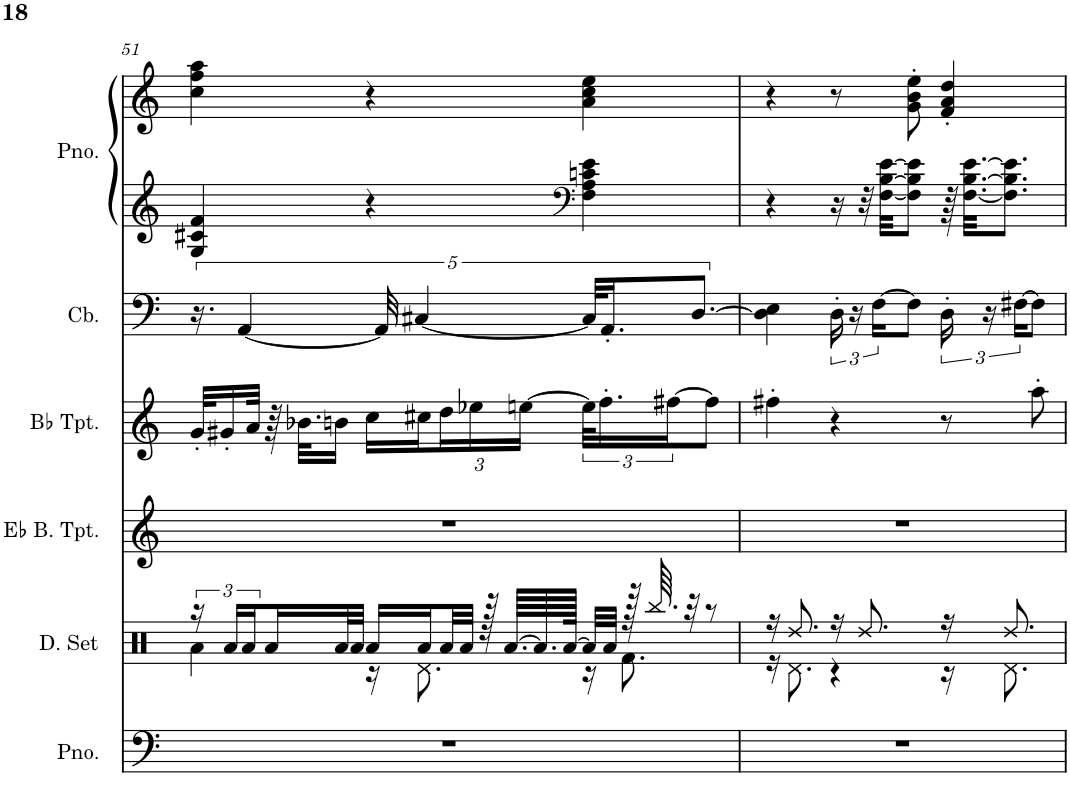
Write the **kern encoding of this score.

**kern	**kern	**kern	**kern	**kern	**kern	**kern
*part6	*part5	*part4	*part3	*part2	*part1	*part1
*staff7	*staff6	*staff5	*staff4	*staff3	*staff2	*staff1
*I"Piano	*I"Drumset	*I"Eb Bass Trumpet	*I"Bb Trumpet	*I"Contrabass	*I"Piano, Satin Doll	*
*I'Pno.	*I'D. Set	*I'Eb B. Tpt.	*I'Bb Tpt.	*I'Cb.	*I'Pno.	*
!!LO:PB:g=z
*clefF4	*clefX	*clefG2	*clefG2	*clefF4	*clefF4	*clefG2
*	*	*Trd5c9	*Trd1c2	*Trd7c12	*	*
*k[]	*k[]	*k[]	*k[]	*k[]	*k[]	*k[]
*M3/4	*M3/4	*M3/4	*M3/4	*M3/4	*M3/4	*M3/4
=51	=51	=51	=51	=51	=51	=51
*	*^	*	*	*	*	*
2.r	24r	4Ra\	2.r	32g'/KLL	20.r	4G/ 4c#X/ 4f/	4cc\ 4ff\ 4aa\
.	.	.	.	16g#X'/	.	.	.
.	24Ra/LL	.	.	.	.	.	.
.	.	.	.	.	[5AA/	.	.
.	24Ra/	.	.	.	.	.	.
.	.	.	.	32a/JJk	.	.	.
.	16Ra/	.	.	64r	.	.	.
.	.	.	.	32.b-X\KLL	.	.	.
.	32Ra/L	.	.	16bn\JJ	.	.	.
.	32Ra/JJJ	.	.	.	.	.	.
.	16Ra/LL	16r	.	16cc\LL	.	4r	4r
.	.	.	.	.	40AA/]	.	.
.	.	.	.	.	[5C#X/	.	.
.	16Ra/	8.Rd\	.	16cc#X\	.	.	.
*	*	*	*	*Xbrackettup	*	*	*
.	32Ra/L	.	.	24dd\	.	.	.
.	32Ra/JJJ	.	.	.	.	.	.
.	.	.	.	24ee-X\	.	.	.
.	128r	.	.	.	.	.	.
.	[64.Ra/LLLL	.	.	.	.	.	.
.	.	.	.	[24een\JJ	.	.	.
.	64.Ra/]	.	.	.	.	.	.
.	[128Ra/JJJJk	.	.	.	.	.	.
*	*	*	*	*	*	*clefF4	*
*	*	*	*	*brackettup	*	*	*
.	32Ra/LLL]	16r	.	48ee\KLL]	40C#/KLL]	4F\ 4A\ 4cn\ 4e\	4a\ 4cc\ 4ee\
.	.	.	.	24.ff'\	.	.	.
.	.	.	.	.	20.AA'/J	.	.
.	32Ra/JJJ	.	.	.	.	.	.
.	128r	8.Rf\	.	.	.	.	.
.	64.Rbb/	.	.	.	.	.	.
.	.	.	.	[24ff#X\J	.	.	.
.	32r	.	.	.	.	.	.
.	.	.	.	.	[10.D/J	.	.
.	8r	.	.	8ff#\J]	.	.	.
=52	=52	=52	=52	=52	=52	=52	=52
2.r	16r	16r	2.r	4ff#X'\	4D\] 4E\	4r	4r
.	8.Rdd/	8.Rd\	.	.	.	.	.
.	16r	4r	.	4r	24D'\	16r	8r
.	.	.	.	.	24r	.	.
.	8.Rdd/	.	.	.	.	32r	.
.	.	.	.	.	[24F\KL	.	.
.	.	.	.	.	.	[32F\ [32B\ [32e\KKL	.
.	.	.	.	.	8F\J]	8F\] 8B\] 8e\]J	8g\' 8b\' 8ee\'
.	16r	16r	.	8r	24D'\	64r	4f/' 4a/' 4dd/'
.	.	.	.	.	.	[32.F\ [32.B\ [32.e\KKL	.
.	.	.	.	.	24r	.	.
.	8.Rdd/	8.Rd\	.	.	.	8.F\] 8.B\] 8.e\]J	.
.	.	.	.	.	[24F#X\KL	.	.
.	.	.	.	8aa'\	8F#\J]	.	.
*	*v	*v	*	*	*	*	*
=	=	=	=	=	=	=
*-	*-	*-	*-	*-	*-	*-
